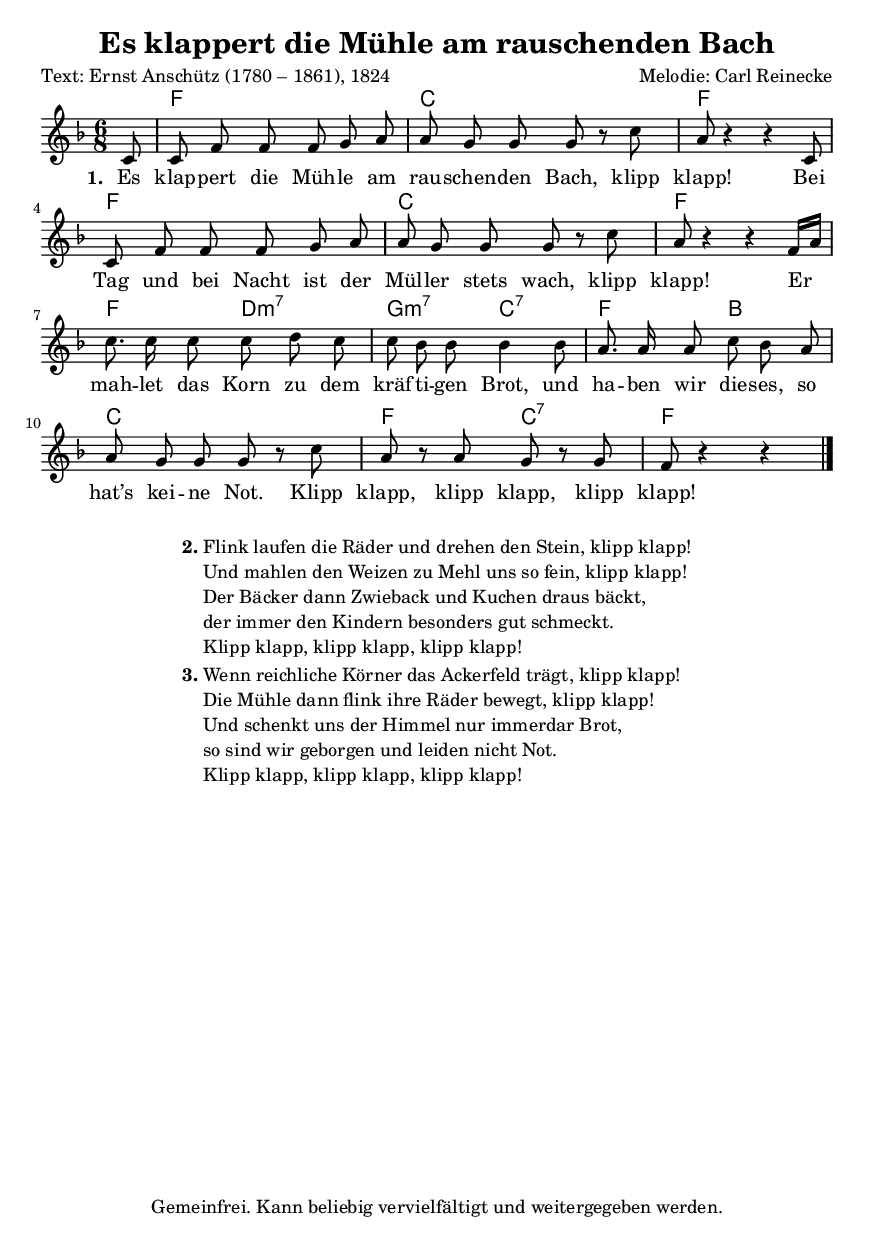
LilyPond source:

% Dieses Notenblatt wurde erstellt von Jan Niggemann [http://www.hz6.de]
%
% Kontakt: jn@hz6.de
%
% geringfügige Änderungen von Hauke Rehr

\version "2.12.3"

\include "deutsch.ly"
\include "default.ly"

\header {
  title = "Es klappert die Mühle am rauschenden Bach"
  poet = "Text: Ernst Anschütz (1780 – 1861), 1824"
  composer =  "Melodie: Carl Reinecke"
  %opus = "Opus 91, Nr. 1"
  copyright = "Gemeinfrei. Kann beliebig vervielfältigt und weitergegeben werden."
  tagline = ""
}

#(set-global-staff-size 16)

<<
 \chords {
   \germanChords
     \set chordChanges = ##t
      s8 f1*6/8 c f f c f f1*3/8 d:m7 g:m7 c:7 f b c1*6/8 f1*3/8 c:7 f1*5/8
  }
  \relative c' {
    \autoBeamOff
    \key f \major
    \time 6/8
    \partial 8
      c8
    c f f f g a
    a g g g8 r8 c
    a8 r4 r4 c,8
    \break
    c f f f g a
    a g g g8 r8 c
    a8 r4 r4 f16 [a]

    c8. c16 c8 c d c
    c b b b4 b8
    a8. a16 a8 c b a
    a g g g8 r8 c
    a8 r8 a8 g8 r8 g8
    f8 r4 r4 \bar "|."
  }
  \addlyrics {
    \set stanza = #"1. "
 Es klap -- pert die Müh -- le am rau -- schen -- den Bach, klipp klapp!
    Bei Tag und bei Nacht ist der Mül -- ler stets wach, klipp klapp!
    Er mah -- let das Korn zu dem kräf -- ti -- gen Brot,
    und ha -- ben wir die -- ses, so hat’s kei -- ne Not.
    Klipp klapp, klipp klapp, klipp klapp!
  }
%{ Einfach auskommentieren, dann stehen die 2. und 3. Strophe unter der 1. -- jan
  \addlyrics {
	\set stanza = #"2. "
     Flink lau -- fen die Rä -- der und dre -- hen den Stein, klipp klapp!
	Und mah -- len den Wei -- zen zu Mehl uns so fein, klipp klapp!
	Der Bäk -- ker dann Zwie -- back und Ku -- chen draus bäckt,
	der imm -- er den Kin -- dern be -- son -- ders gut schmeckt.
	Klipp klapp, klipp klapp, klipp klapp!
    }
  \addlyrics {
	\set stanza = #"3. "
     Wenn reich -- li -- che Kör -- ner das A -- cker -- feld trägt, klipp klapp!
	Die Müh -- le dann flink ih -- re Rä -- der be -- wegt, klipp klapp!
	Und schenkt uns der Him -- mel nur im -- mer -- dar Brot,
	so sind wir ge -- bor -- gen und lei -- den nicht Not.
	Klipp klapp, klipp klapp, klipp klapp!
    }
%}
>>

\markup {
  \fill-line {
    \column {
      \line {
	\bold "2."
        \column {
          "Flink laufen die Räder und drehen den Stein, klipp klapp!"
	  "Und mahlen den Weizen zu Mehl uns so fein, klipp klapp!"
	  "Der Bäcker dann Zwieback und Kuchen draus bäckt,"
	  "der immer den Kindern besonders gut schmeckt."
	  "Klipp klapp, klipp klapp, klipp klapp!"
	}
      }
      \hspace #0.1
      \line {
	\bold "3."
        \column {
     	"Wenn reichliche Körner das Ackerfeld trägt, klipp klapp!"
	"Die Mühle dann flink ihre Räder bewegt, klipp klapp!"
	"Und schenkt uns der Himmel nur immerdar Brot,"
	"so sind wir geborgen und leiden nicht Not."
	"Klipp klapp, klipp klapp, klipp klapp!"
        }
      }
    }
  }
}

 % some settings % vim: sw=2 et
